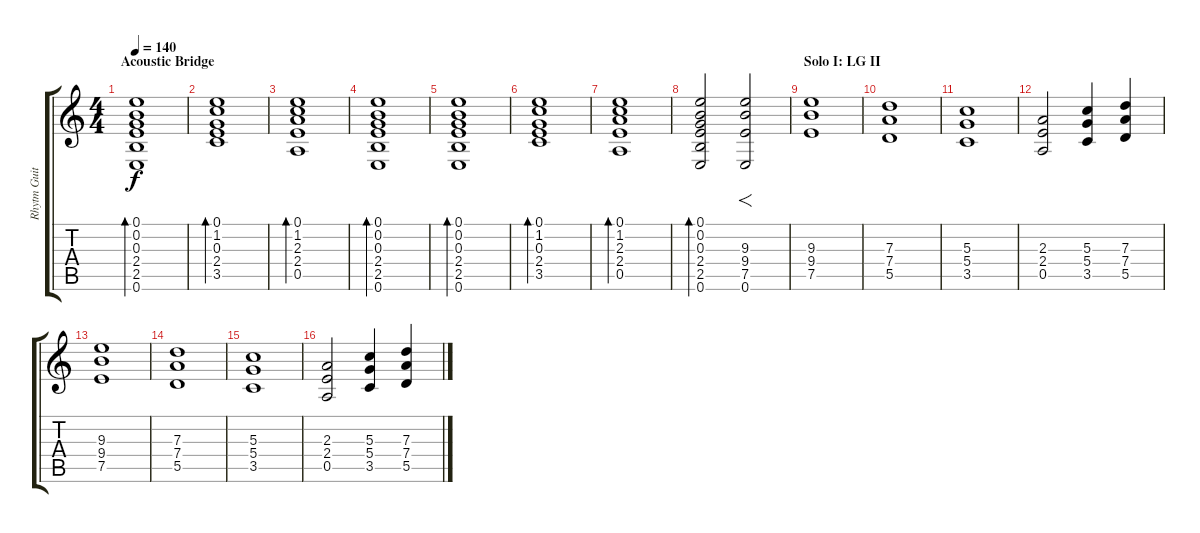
\track ("Rhytm Guitar" "Rhytm Guit") {instrument distortionguitar}
\staff {score tabs}
\tuning (E4 B3 G3 D3 A2 E2) {hide}
\ts (4 4)
\section ("" "Acoustic Bridge")
\tempo 140
\clef g2
\ks c
(0.1 0.2 0.3 2.4 2.5 0.6).1{bd 240 dy f instrument acousticguitarsteel} |
(0.1 1.2 0.3 2.4 3.5).1{bd 240} |
(0.1 1.2 2.3 2.4 0.5).1{bd 240} |
(0.1 0.2 0.3 2.4 2.5 0.6).1{bd 240} |
(0.1 0.2 0.3 2.4 2.5 0.6).1{bd 240} |
(0.1 1.2 0.3 2.4 3.5).1{bd 240} |
(0.1 1.2 2.3 2.4 0.5).1{bd 240} |
(0.1 0.2 0.3 2.4 2.5 0.6).2{bd 240} (9.3 9.4 7.5 0.6).2{f instrument distortionguitar} |
\section ("" "Solo I: LG II")
(9.3 9.4 7.5).1{instrument distortionguitar} |
(7.3 7.4 5.5).1 |
(5.3 5.4 3.5).1 |
(2.3 2.4 0.5).2 (5.3 5.4 3.5).4 (7.3 7.4 5.5).4 |
(9.3 9.4 7.5).1 |
(7.3 7.4 5.5).1 |
(5.3 5.4 3.5).1 |
(2.3 2.4 0.5).2 (5.3 5.4 3.5).4 (7.3 7.4 5.5).4
